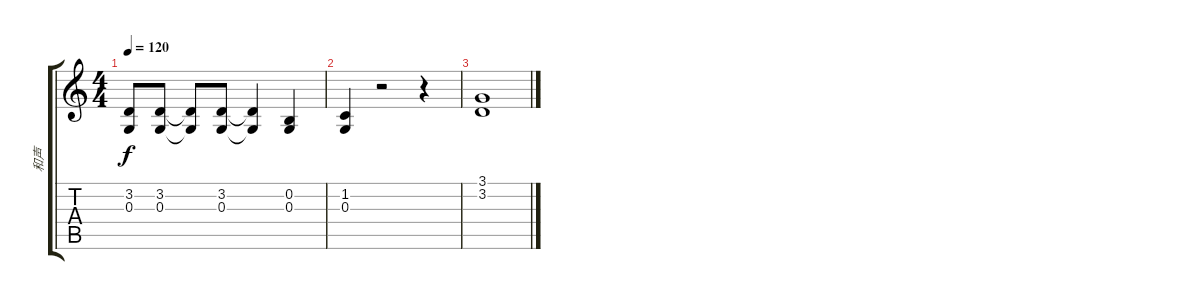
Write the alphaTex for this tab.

\track ("和声" "和声") {instrument fx7echoes}
\staff {score tabs}
\tuning (E4 B3 G3 D3 A2 E2) {hide}
\ts (4 4)
\tempo 120
\clef g2
\ks c
(3.2 0.3).8{dy f} (3.2 0.3).8 (3.2{t} 0.3{t}).8 (3.2 0.3).8 (3.2{t} 0.3{t}).4 (0.2 0.3).4 |
(1.2 0.3).4 r.2 r.4 |
(3.1 3.2).1
